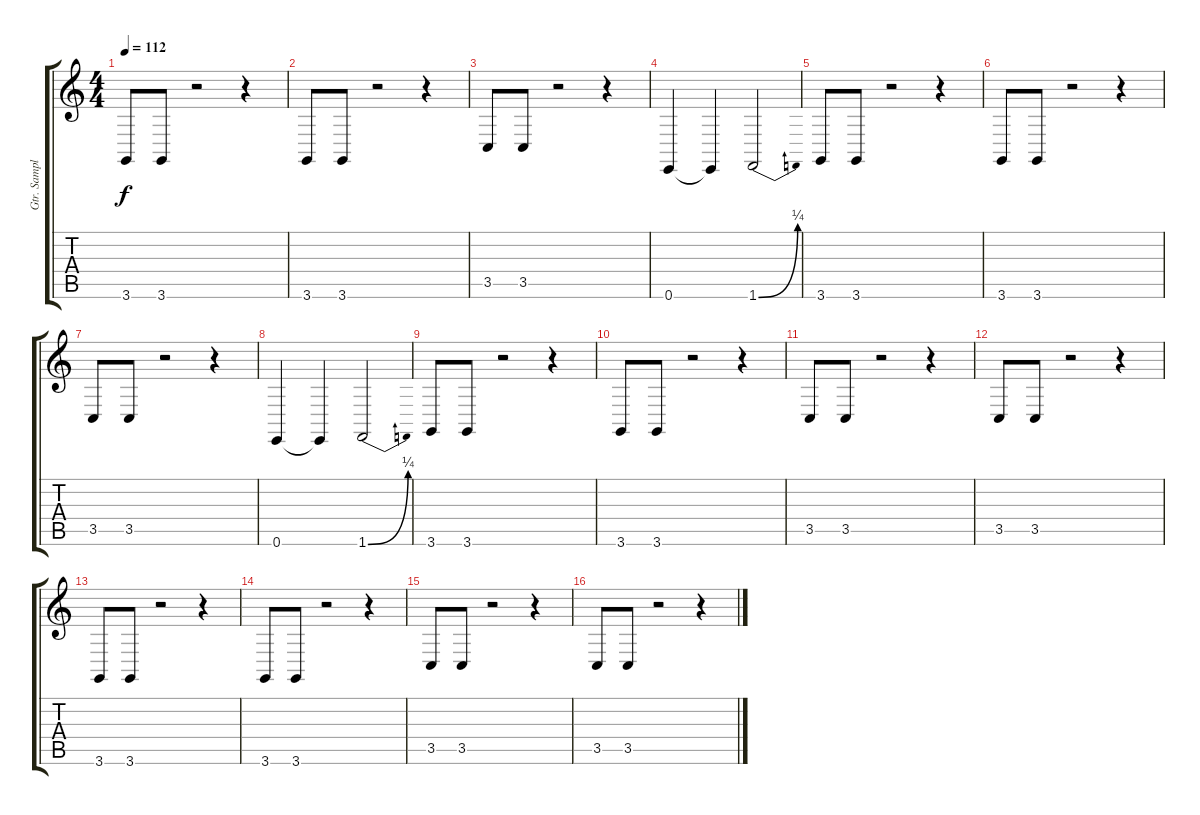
\track ("Gtr. Sampler" "Gtr. Sampl") {instrument lead2sawtooth}
\staff {score tabs}
\tuning (E4 B3 G3 D3 A2 E2) {hide}
\ts (4 4)
\tempo 112
\clef g2
\ks c
3.6.8{dy f instrument lead2sawtooth} 3.6.8 r.2 r.4 |
3.6.8 3.6.8 r.2 r.4 |
3.5.8 3.5.8 r.2 r.4 |
0.6.4 0.6{t}.4 1.6{be (bend 0 0 60 1)}.2 |
3.6.8 3.6.8 r.2 r.4 |
3.6.8 3.6.8 r.2 r.4 |
3.5.8 3.5.8 r.2 r.4 |
0.6.4 0.6{t}.4 1.6{be (bend 0 0 60 1)}.2 |
3.6.8 3.6.8 r.2 r.4 |
3.6.8 3.6.8 r.2 r.4 |
3.5.8 3.5.8 r.2 r.4 |
3.5.8 3.5.8 r.2 r.4 |
3.6.8 3.6.8 r.2 r.4 |
3.6.8 3.6.8 r.2 r.4 |
3.5.8 3.5.8 r.2 r.4 |
3.5.8 3.5.8 r.2 r.4
